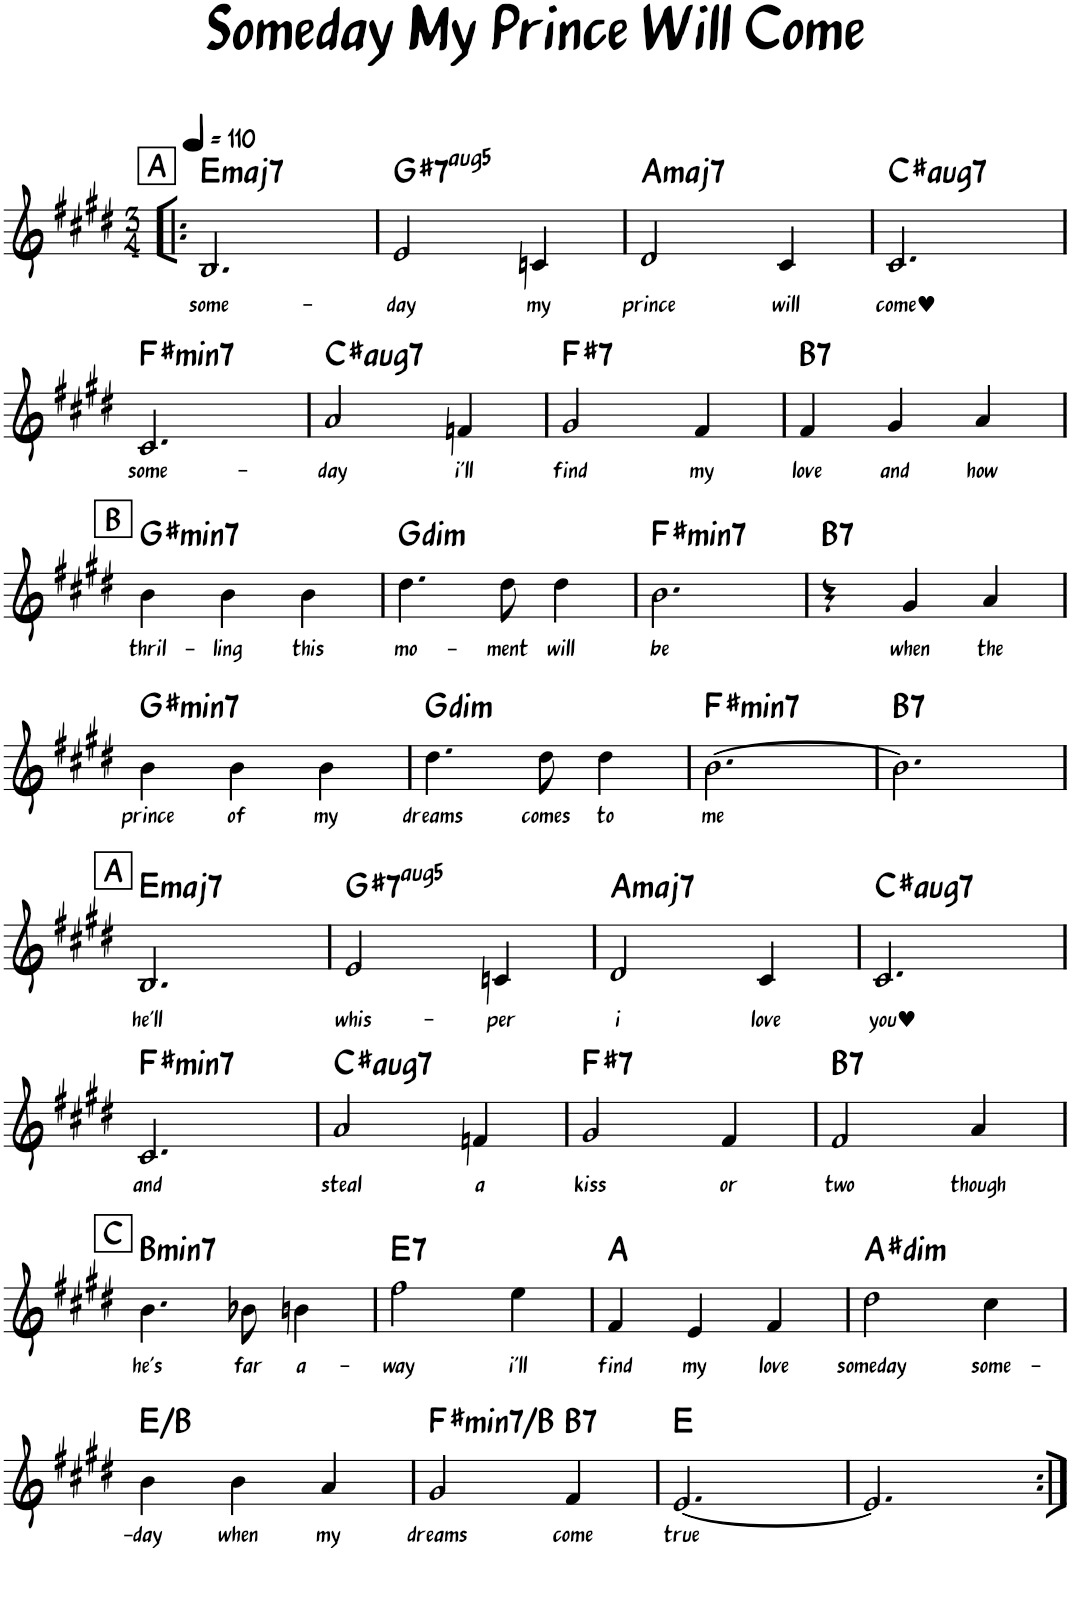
**kern	**kern	**text	**harte	**kern	**kern	**kern	**text	**harte	**kern	**text	**harte
*part5	*part5	*part5	*part5	*part4	*part3	*part2	*part2	*part2	*part1	*part1	*part1
*staff6	*staff5	*staff5	*	*staff4	*staff3	*staff2	*staff2	*	*staff1	*staff1	*
*I"Steel Drums	*	*	*	*I"Electric Bass	*I"Electric Bass	*I"Piano	*	*	*I"Bb Trumpet	*	*
*I'St. Dr.	*	*	*	*I'El. B.	*I'El. B.	*I'Pno.	*	*	*I'Bb Tpt.	*	*
*stria5	*stria5	*	*	*stria4	*stria5	*stria5	*	*	*	*	*
*clefF4	*clefG2	*	*	*	*clefF4	*clefG2	*	*	*clefG2	*	*
*	*	*	*	*Trd7c12	*Trd7c12	*	*	*	*Trd1c2	*	*
*k[f#c#]	*k[f#c#]	*	*	*k[f#c#]	*k[f#c#]	*k[f#c#]	*	*	*k[f#c#g#d#]	*	*
*M3/4	*M3/4	*	*	*M3/4	*M3/4	*M3/4	*	*	*M3/4	*	*
*MM110	*MM110	*	*	*MM110	*MM110	*MM110	*	*	*MM110	*	*
!!LO:REH:place=s1:a:B:rj:fs=14:t=A
=1!|:	=1!|:	=1!|:	=1!|:	=1!|:	=1!|:	=1!|:	=1!|:	=1!|:	=1!|:	=1!|:	=1!|:
!	!	!	!LO:H:kt=maj7	!	!	!	!	!LO:H:kt=maj7	!	!LO:LY:b	!LO:H:kt=maj7
2.DD	2.A	some-	D:maj7	2.D	2.D	2.A	some-	D:maj7	2.B/	some-	E:maj7
=2	=2	=2	=2	=2	=2	=2	=2	=2	=2	=2	=2
!	!	!	!LO:H:kt=7	!	!	!	!	!LO:H:kt=7	!	!LO:LY:b	!LO:H:kt=7
2FF#	2d	-day	F#:(3,#5,b7)	2F#	2F#	2d	-day	F#:(3,#5,b7)	2e/	-day	G#:(3,#5,b7)
!	!	!	!	!	!	!	!	!	!	!LO:LY:b	!
4DD	4B-X	ny	.	4D	4D	4B-X	my	.	4cn/	my	.
=3	=3	=3	=3	=3	=3	=3	=3	=3	=3	=3	=3
!	!	!	!LO:H:kt=maj7	!	!	!	!	!LO:H:kt=maj7	!	!LO:LY:b	!LO:H:kt=maj7
2GG	2c#	prince	G:maj7	2GG	2GG	2c#	prince	G:maj7	2d#/	prince	A:maj7
!	!	!	!	!	!	!	!	!	!	!LO:LY:b	!
4DD	4B	will	.	4D	4D	4B	will	.	4c#/	will	.
=4	=4	=4	=4	=4	=4	=4	=4	=4	=4	=4	=4
!	!	!	!LO:H:kt=aug7	!	!	!	!	!LO:H:kt=aug7	!	!LO:LY:b	!LO:H:kt=aug7
2.BB	2.B	come♥	B:aug(b7)	2.B	2.B	2.B	come♥	B:aug(b7)	2.c#/	come♥	C#:aug(b7)
!!LO:LB:g=z
=5	=5	=5	=5	=5	=5	=5	=5	=5	=5	=5	=5
!	!	!	!LO:H:kt=min7	!	!	!	!	!LO:H:kt=min7	!	!LO:LY:b	!LO:H:kt=min7
2.EE	2.B	some-	E:min7	2.E	2.E	2.B	some-	E:min7	2.c#/	some-	F#:min7
=6	=6	=6	=6	=6	=6	=6	=6	=6	=6	=6	=6
!	!	!	!LO:H:kt=aug7	!	!	!	!	!LO:H:kt=aug7	!	!LO:LY:b	!LO:H:kt=aug7
4BB	2g	-day	B:aug(b7)	4B	4B	2g	-day	B:aug(b7)	2a/	-day	C#:aug(b7)
4BB	.	.	.	4BB	4BB	.	.	.	.	.	.
!	!	!	!	!	!	!	!	!	!	!LO:LY:b	!
4DD#X	4e-X	i'll	.	4D#X	4D#X	4e-X	i'll	.	4fn/	i'll	.
=7	=7	=7	=7	=7	=7	=7	=7	=7	=7	=7	=7
!	!	!	!LO:H:kt=7	!	!	!	!	!LO:H:kt=7	!	!LO:LY:b	!LO:H:kt=7
[4EE	2f#	find	E:7	[4E	[4E	2f#	find	E:7	2g#/	find	F#:7
*Xbrackettup	*	*	*	*Xbrackettup	*Xbrackettup	*	*	*	*	*	*
6EE]	.	.	.	6E]	6E]	.	.	.	.	.	.
[12BB	.	.	.	[12B	[12B	.	.	.	.	.	.
!	!	!	!	!	!	!	!	!	!	!LO:LY:b	!
4BB]	4e	my	.	4B]	4B]	4e	my	.	4f#/	my	.
=8	=8	=8	=8	=8	=8	=8	=8	=8	=8	=8	=8
!	!	!	!LO:H:kt=7	!	!	!	!	!LO:H:kt=7	!	!LO:LY:b	!LO:H:kt=7
4AA	4e	love	A:7	4A	4A	4e	love	A:7	4f#/	love	B:7
!	!	!	!	!	!	!	!	!	!	!LO:LY:b	!
4EE	4f#	and	.	4E	4E	4f#	and	.	4g#/	and	.
!	!	!	!	!	!	!	!	!	!	!LO:LY:b	!
4CC#	4g	how	.	4C#	4C#	4g	how	.	4a/	how	.
!!LO:LB:g=z
!!LO:REH:place=s1:a:B:rj:fs=14:t=B
=9	=9	=9	=9	=9	=9	=9	=9	=9	=9	=9	=9
!	!	!	!LO:H:kt=min7	!	!	!	!	!LO:H:kt=min7	!	!LO:LY:b	!LO:H:kt=min7
4FF#	2a	th	F#:min7	4FF#	4FF#	4a	thril-	F#:min7	4b\	thril-	G#:min7
!	!	!	!	!	!	!	!	!	!	!LO:LY:b	!
4AA	.	.	.	4AA	4AA	4a	-ling	.	4b\	-ling	.
!	!	!	!	!	!	!	!	!	!	!LO:LY:b	!
4C#	4a	.	.	4C#	4C#	4a	this	.	4b\	this	.
=10	=10	=10	=10	=10	=10	=10	=10	=10	=10	=10	=10
!	!	!	!LO:H:kt=dim	!	!	!	!	!LO:H:kt=dim	!	!LO:LY:b	!LO:H:kt=dim
4E#X'	2cc#	.	F:dim	4E#X'	4E#X'	4.cc#	mo-	F:dim	4.dd#\	mo-	G:dim
4D#X	.	.	.	4D#X	4D#X	.	.	.	.	.	.
!	!	!	!	!	!	!	!	!	!	!LO:LY:b	!
.	.	.	.	.	.	8cc#	-ment	.	8dd#\	-ment	.
!	!	!	!	!	!	!	!	!	!	!LO:LY:b	!
4BB	4cc#	.	.	4BB	4BB	4cc#	will	.	4dd#\	will	.
=11	=11	=11	=11	=11	=11	=11	=11	=11	=11	=11	=11
!	!	!	!LO:H:kt=min7	!	!	!	!	!LO:H:kt=min7	!	!LO:LY:b	!LO:H:kt=min7
4E	2a	.	E:min7	4E	4E	2.a	be	E:min7	2.b\	be	F#:min7
4BB	.	.	.	4BB	4BB	.	.	.	.	.	.
4EE	4r	.	.	4EE	4EE	.	.	.	.	.	.
=12	=12	=12	=12	=12	=12	=12	=12	=12	=12	=12	=12
!	!	!	!LO:H:kt=7	!	!	!	!	!LO:H:kt=7	!	!	!LO:H:kt=7
4CC#	4e	.	A:7	4C#	4C#	4r	.	A:7	4r	.	B:7
!	!	!	!	!	!	!	!	!	!	!LO:LY:b	!
4EE	4f#	.	.	4E	4E	4f#	when	.	4g#/	when	.
!	!	!	!	!	!	!	!	!	!	!LO:LY:b	!
4FF#	4g	.	.	4F#	4F#	4g	the	.	4a/	the	.
!!LO:LB:g=z
=13	=13	=13	=13	=13	=13	=13	=13	=13	=13	=13	=13
!	!	!	!LO:H:kt=min7	!	!	!	!	!LO:H:kt=min7	!	!LO:LY:b	!LO:H:kt=min7
4FF#	2a	.	F#:min7	4F#	4F#	4a	prince	F#:min7	4b\	prince	G#:min7
!	!	!	!	!	!	!	!	!	!	!LO:LY:b	!
4AA	.	.	.	4AA	4AA	4a	of	.	4b\	of	.
!	!	!	!	!	!	!	!	!	!	!LO:LY:b	!
4BB	4a	.	.	4BB	4BB	4a	my	.	4b\	my	.
=14	=14	=14	=14	=14	=14	=14	=14	=14	=14	=14	=14
!	!	!	!LO:H:kt=dim	!	!	!	!	!LO:H:kt=dim	!	!LO:LY:b	!LO:H:kt=dim
4BB	2cc#	.	F:dim	4BB	4BB	4.cc#	dreams	F:dim	4.dd#\	dreams	G:dim
4EE#X	.	.	.	4EE#X	4EE#X	.	.	.	.	.	.
!	!	!	!	!	!	!	!	!	!	!LO:LY:b	!
.	.	.	.	.	.	8cc#	comes	.	8dd#\	comes	.
!	!	!	!	!	!	!	!	!	!	!LO:LY:b	!
4GG#X	4cc#	.	.	4GG#X	4GG#X	4cc#	to	.	4dd#\	to	.
=15	=15	=15	=15	=15	=15	=15	=15	=15	=15	=15	=15
!	!	!	!LO:H:kt=min7	!	!	!	!	!LO:H:kt=min7	!	!LO:LY:b	!LO:H:kt=min7
4EE	[2.a	.	E:min7	4E	4E	[2.a	me	E:min7	[2.b\	me	F#:min7
4GG	.	.	.	4G	4G	.	.	.	.	.	.
4CC#	.	.	.	4C#	4C#	.	.	.	.	.	.
=16	=16	=16	=16	=16	=16	=16	=16	=16	=16	=16	=16
!	!	!	!LO:H:kt=7	!	!	!	!	!LO:H:kt=7	!	!	!LO:H:kt=7
4AA	2.a]	.	A:7	4A	4A	2.a]	.	A:7	2.b\]	.	B:7
4CC#	.	.	.	4C#	4C#	.	.	.	.	.	.
4EE	.	.	.	4E	4E	.	.	.	.	.	.
!!LO:LB:g=z
!!LO:REH:place=s1:a:B:rj:fs=14:t=A
=17	=17	=17	=17	=17	=17	=17	=17	=17	=17	=17	=17
!	!	!	!	!	!	!	!	!LO:H:kt=maj7	!	!LO:LY:b	!LO:H:kt=maj7
2.r	2.r	.	.	2.D	2.D	2.A	he'll	D:maj7	2.B/	he'll	E:maj7
=18	=18	=18	=18	=18	=18	=18	=18	=18	=18	=18	=18
!	!	!	!	!	!	!	!	!LO:H:kt=7	!	!LO:LY:b	!LO:H:kt=7
2.r	2.r	.	.	2F#	2F#	2d	whis-	F#:(3,#5,b7)	2e/	whis-	G#:(3,#5,b7)
!	!	!	!	!	!	!	!	!	!	!LO:LY:b	!
.	.	.	.	4D	4D	4B-X	-per	.	4cn/	-per	.
=19	=19	=19	=19	=19	=19	=19	=19	=19	=19	=19	=19
!	!	!	!	!	!	!	!	!LO:H:kt=maj7	!	!LO:LY:b	!LO:H:kt=maj7
2.r	2.r	.	.	2GG	2GG	2c#	i	G:maj7	2d#/	i	A:maj7
!	!	!	!	!	!	!	!	!	!	!LO:LY:b	!
.	.	.	.	4D	4D	4B	love	.	4c#/	love	.
=20	=20	=20	=20	=20	=20	=20	=20	=20	=20	=20	=20
!	!	!	!	!	!	!	!	!LO:H:kt=aug7	!	!LO:LY:b	!LO:H:kt=aug7
2.r	2.r	.	.	2.B	2.B	2.B	you♥	B:aug(b7)	2.c#/	you♥	C#:aug(b7)
!!LO:LB:g=z
=21	=21	=21	=21	=21	=21	=21	=21	=21	=21	=21	=21
!	!	!	!	!	!	!	!	!LO:H:kt=min7	!	!LO:LY:b	!LO:H:kt=min7
2.r	2.r	.	.	2.E	2.E	2.B	and	E:min7	2.c#/	and	F#:min7
=22	=22	=22	=22	=22	=22	=22	=22	=22	=22	=22	=22
!	!	!	!	!	!	!	!	!LO:H:kt=aug7	!	!LO:LY:b	!LO:H:kt=aug7
2.r	2.r	.	.	4B	4B	2g	steal	B:aug(b7)	2a/	steal	C#:aug(b7)
.	.	.	.	4BB	4BB	.	.	.	.	.	.
!	!	!	!	!	!	!	!	!	!	!LO:LY:b	!
.	.	.	.	4D#X	4D#X	4e-X	a	.	4fn/	a	.
=23	=23	=23	=23	=23	=23	=23	=23	=23	=23	=23	=23
!	!	!	!	!	!	!	!	!LO:H:kt=7	!	!LO:LY:b	!LO:H:kt=7
2.r	2.r	.	.	[4E	[4E	2f#	kiss	E:7	2g#/	kiss	F#:7
.	.	.	.	6E]	6E]	.	.	.	.	.	.
.	.	.	.	[12B	[12B	.	.	.	.	.	.
!	!	!	!	!	!	!	!	!	!	!LO:LY:b	!
.	.	.	.	4B]	4B]	4e	or	.	4f#/	or	.
=24	=24	=24	=24	=24	=24	=24	=24	=24	=24	=24	=24
!	!	!	!	!	!	!	!	!LO:H:kt=7	!	!LO:LY:b	!LO:H:kt=7
2.r	2.r	.	.	4A	4A	2e	two	A:7	2f#/	two	B:7
.	.	.	.	4E	4E	.	.	.	.	.	.
!	!	!	!	!	!	!	!	!	!	!LO:LY:b	!
.	.	.	.	4C#	4C#	4g	though	.	4a/	though	.
!!LO:LB:g=z
!!LO:REH:place=s1:a:B:rj:fs=14:t=C
=25	=25	=25	=25	=25	=25	=25	=25	=25	=25	=25	=25
!	!	!	!LO:H:kt=min7	!	!	!	!	!LO:H:kt=min7	!	!LO:LY:b	!LO:H:kt=min7
4AA	4.a	.	A:min7	4A	4A	4.a	he's	A:min7	4.b\	he's	B:min7
4FF#	.	.	.	4F#	4F#	.	.	.	.	.	.
!	!	!	!	!	!	!	!	!	!	!LO:LY:b	!
.	8a-X	.	.	.	.	8a-X	far	.	8b-X\	far	.
!	!	!	!	!	!	!	!	!	!	!LO:LY:b	!
4EE	4an	.	.	4E	4E	4an	a-	.	4bn\	a-	.
=26	=26	=26	=26	=26	=26	=26	=26	=26	=26	=26	=26
!	!	!	!LO:H:kt=7	!	!	!	!	!LO:H:kt=7	!	!LO:LY:b	!LO:H:kt=7
4D	2ee	.	D:7	4d	4d	2ee	-way	D:7	2ff#\	-way	E:7
4AA	.	.	.	4A	4A	.	.	.	.	.	.
!	!	!	!	!	!	!	!	!	!	!LO:LY:b	!
4Cn	4dd	.	.	4cn	4cn	4dd	i'll	.	4ee\	i'll	.
=27	=27	=27	=27	=27	=27	=27	=27	=27	=27	=27	=27
!	!	!	!	!	!	!	!	!	!	!LO:LY:b	!
4GG	4e	.	G:maj	4GG	4GG	4e	find	G:maj	4f#/	find	A:maj
!	!	!	!	!	!	!	!	!	!	!LO:LY:b	!
4E	4d	.	.	4E	4E	4d	my	.	4e/	my	.
!	!	!	!	!	!	!	!	!	!	!LO:LY:b	!
4D	4e	.	.	4D	4D	4e	love	.	4f#/	love	.
=28	=28	=28	=28	=28	=28	=28	=28	=28	=28	=28	=28
!	!	!	!LO:H:kt=dim	!	!	!	!	!LO:H:kt=dim	!	!LO:LY:b	!LO:H:kt=dim
4GG#X	2cc#	.	G#:dim	4GG#X	4GG#X	2cc#	someday	G#:dim	2dd#\	someday	A#:dim
4BB	.	.	.	4BB	4BB	.	.	.	.	.	.
!	!	!	!	!	!	!	!	!	!	!LO:LY:b	!
4D	4b	.	.	4D	4D	4b	some-	.	4cc#\	some-	.
!!LO:LB:g=z
=29	=29	=29	=29	=29	=29	=29	=29	=29	=29	=29	=29
!	!	!	!	!	!	!	!	!	!	!LO:LY:b	!
4AA	2a	.	D:maj/5	4AA	4AA	4a	-day	D:maj/5	4b\	-day	E:maj/5
!	!	!	!	!	!	!	!	!	!	!LO:LY:b	!
4A	.	.	.	4A	4A	4a	when	.	4b\	when	.
!	!	!	!	!	!	!	!	!	!	!LO:LY:b	!
4A	4g	.	.	4A	4A	4g	my	.	4a/	my	.
=30	=30	=30	=30	=30	=30	=30	=30	=30	=30	=30	=30
!	!	!	!LO:H:kt=min7	!	!	!	!	!LO:H:kt=min7	!	!LO:LY:b	!LO:H:kt=min7
4A	2f#	.	E:min7/4	4A	4A	2f#	dreams	E:min7/4	2g#/	dreams	F#:min7/4
6AA	.	.	.	6AA	6AA	.	.	.	.	.	.
[12A	.	.	.	[12A	[12A	.	.	.	.	.	.
!	!	!	!LO:H:kt=7	!	!	!	!	!LO:H:kt=7	!	!LO:LY:b	!LO:H:kt=7
4A]	4e	.	A:7	4A]	4A]	4e	come	A:7	4f#/	come	B:7
=31	=31	=31	=31	=31	=31	=31	=31	=31	=31	=31	=31
!	!	!	!	!	!	!	!	!	!	!LO:LY:b	!
4D	[2.d	.	D:maj	4d	4d	[2.d	true	D:maj	[2.e/	true	E:maj
4AA	.	.	.	4A	4A	.	.	.	.	.	.
4BB	.	.	.	4B	4B	.	.	.	.	.	.
=32	=32	=32	=32	=32	=32	=32	=32	=32	=32	=32	=32
4FF#	2.d]	.	.	4F#	4F#	2.d]	.	.	2.e/]	.	.
4GG	.	.	.	4G	4G	.	.	.	.	.	.
4AA	.	.	.	4A	4A	.	.	.	.	.	.
=:|!	=:|!	=:|!	=:|!	=:|!	=:|!	=:|!	=:|!	=:|!	=:|!	=:|!	=:|!
*-	*-	*-	*-	*-	*-	*-	*-	*-	*-	*-	*-
